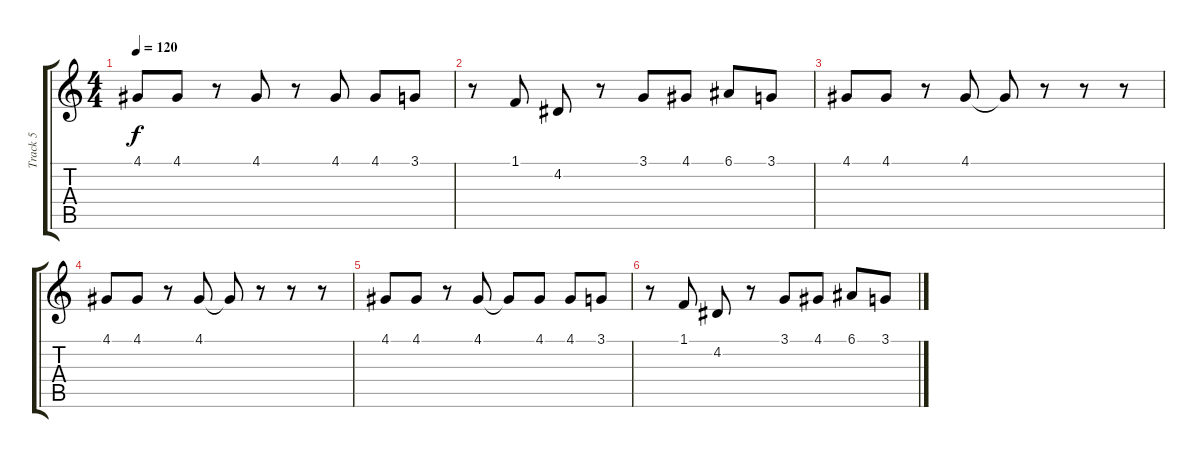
\track ("Track 5" "Track 5") {instrument lead1square}
\staff {score tabs}
\tuning (E4 B3 G3 D3 A2 E2) {hide}
\ts (4 4)
\tempo 120
\clef g2
\ks c
4.1.8{dy f} 4.1.8 r.8 4.1.8 r.8 4.1.8 4.1.8 3.1.8 |
r.8 1.1.8 4.2.8 r.8 3.1.8 4.1.8 6.1.8 3.1.8 |
4.1.8 4.1.8 r.8 4.1.8 4.1{t}.8 r.8 r.8 r.8 |
4.1.8 4.1.8 r.8 4.1.8 4.1{t}.8 r.8 r.8 r.8 |
4.1.8 4.1.8 r.8 4.1.8 4.1{t}.8 4.1.8 4.1.8 3.1.8 |
r.8 1.1.8 4.2.8 r.8 3.1.8 4.1.8 6.1.8 3.1.8
